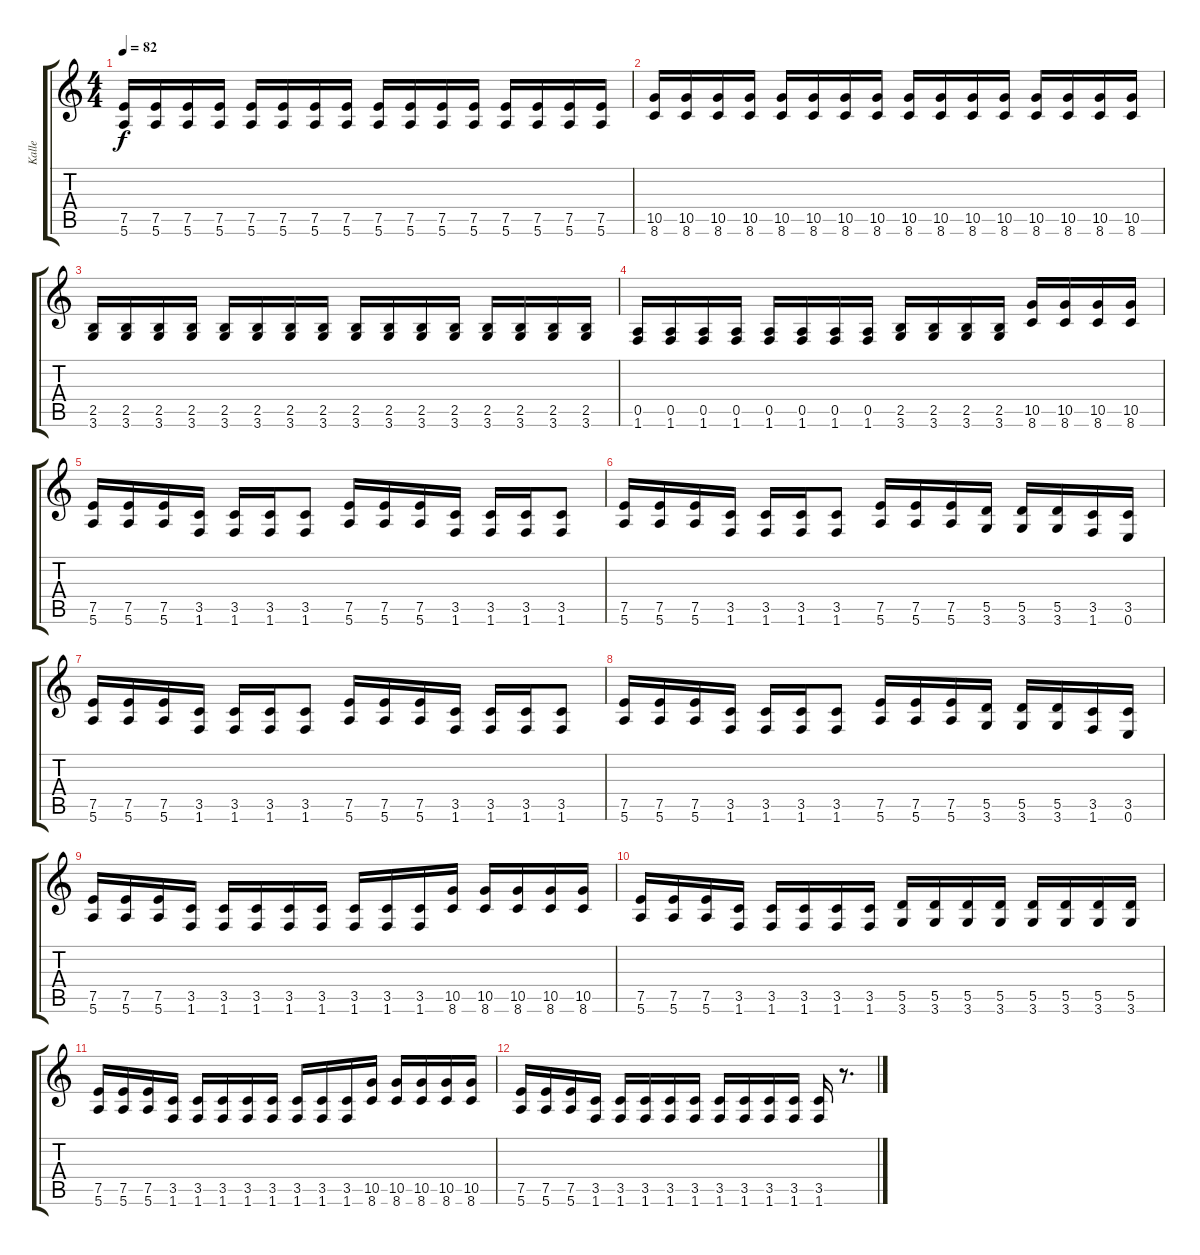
\track ("Kalle" "Kalle") {instrument distortionguitar}
\staff {score tabs}
\tuning (E4 B3 G3 D3 A2 E2) {hide}
\ts (4 4)
\tempo 82
\clef g2
\ks c
(7.5 5.6).16{dy f} (7.5 5.6).16 (7.5 5.6).16 (7.5 5.6).16 (7.5 5.6).16 (7.5 5.6).16 (7.5 5.6).16 (7.5 5.6).16 (7.5 5.6).16 (7.5 5.6).16 (7.5 5.6).16 (7.5 5.6).16 (7.5 5.6).16 (7.5 5.6).16 (7.5 5.6).16 (7.5 5.6).16 |
(10.5 8.6).16 (10.5 8.6).16 (10.5 8.6).16 (10.5 8.6).16 (10.5 8.6).16 (10.5 8.6).16 (10.5 8.6).16 (10.5 8.6).16 (10.5 8.6).16 (10.5 8.6).16 (10.5 8.6).16 (10.5 8.6).16 (10.5 8.6).16 (10.5 8.6).16 (10.5 8.6).16 (10.5 8.6).16 |
(2.5 3.6).16 (2.5 3.6).16 (2.5 3.6).16 (2.5 3.6).16 (2.5 3.6).16 (2.5 3.6).16 (2.5 3.6).16 (2.5 3.6).16 (2.5 3.6).16 (2.5 3.6).16 (2.5 3.6).16 (2.5 3.6).16 (2.5 3.6).16 (2.5 3.6).16 (2.5 3.6).16 (2.5 3.6).16 |
(0.5 1.6).16 (0.5 1.6).16 (0.5 1.6).16 (0.5 1.6).16 (0.5 1.6).16 (0.5 1.6).16 (0.5 1.6).16 (0.5 1.6).16 (2.5 3.6).16 (2.5 3.6).16 (2.5 3.6).16 (2.5 3.6).16 (10.5 8.6).16 (10.5 8.6).16 (10.5 8.6).16 (10.5 8.6).16 |
(7.5 5.6).16 (7.5 5.6).16 (7.5 5.6).16 (3.5 1.6).16 (3.5 1.6).16 (3.5 1.6).16 (3.5 1.6).8 (7.5 5.6).16 (7.5 5.6).16 (7.5 5.6).16 (3.5 1.6).16 (3.5 1.6).16 (3.5 1.6).16 (3.5 1.6).8 |
(7.5 5.6).16 (7.5 5.6).16 (7.5 5.6).16 (3.5 1.6).16 (3.5 1.6).16 (3.5 1.6).16 (3.5 1.6).8 (7.5 5.6).16 (7.5 5.6).16 (7.5 5.6).16 (5.5 3.6).16 (5.5 3.6).16 (5.5 3.6).16 (3.5 1.6).16 (3.5 0.6).16 |
(7.5 5.6).16 (7.5 5.6).16 (7.5 5.6).16 (3.5 1.6).16 (3.5 1.6).16 (3.5 1.6).16 (3.5 1.6).8 (7.5 5.6).16 (7.5 5.6).16 (7.5 5.6).16 (3.5 1.6).16 (3.5 1.6).16 (3.5 1.6).16 (3.5 1.6).8 |
(7.5 5.6).16 (7.5 5.6).16 (7.5 5.6).16 (3.5 1.6).16 (3.5 1.6).16 (3.5 1.6).16 (3.5 1.6).8 (7.5 5.6).16 (7.5 5.6).16 (7.5 5.6).16 (5.5 3.6).16 (5.5 3.6).16 (5.5 3.6).16 (3.5 1.6).16 (3.5 0.6).16 |
(7.5 5.6).16{volume 15 balance 8} (7.5 5.6).16 (7.5 5.6).16 (3.5 1.6).16 (3.5 1.6).16 (3.5 1.6).16 (3.5 1.6).16 (3.5 1.6).16 (3.5 1.6).16 (3.5 1.6).16 (3.5 1.6).16 (10.5 8.6).16 (10.5 8.6).16 (10.5 8.6).16 (10.5 8.6).16 (10.5 8.6).16 |
(7.5 5.6).16 (7.5 5.6).16 (7.5 5.6).16 (3.5 1.6).16 (3.5 1.6).16 (3.5 1.6).16 (3.5 1.6).16 (3.5 1.6).16 (5.5 3.6).16 (5.5 3.6).16 (5.5 3.6).16 (5.5 3.6).16 (5.5 3.6).16 (5.5 3.6).16 (5.5 3.6).16 (5.5 3.6).16 |
(7.5 5.6).16 (7.5 5.6).16 (7.5 5.6).16 (3.5 1.6).16 (3.5 1.6).16 (3.5 1.6).16 (3.5 1.6).16 (3.5 1.6).16 (3.5 1.6).16 (3.5 1.6).16 (3.5 1.6).16 (10.5 8.6).16 (10.5 8.6).16 (10.5 8.6).16 (10.5 8.6).16 (10.5 8.6).16 |
(7.5 5.6).16 (7.5 5.6).16 (7.5 5.6).16 (3.5 1.6).16 (3.5 1.6).16 (3.5 1.6).16 (3.5 1.6).16 (3.5 1.6).16 (3.5 1.6).16 (3.5 1.6).16 (3.5 1.6).16 (3.5 1.6).16 (3.5 1.6).16 r.8{d}
